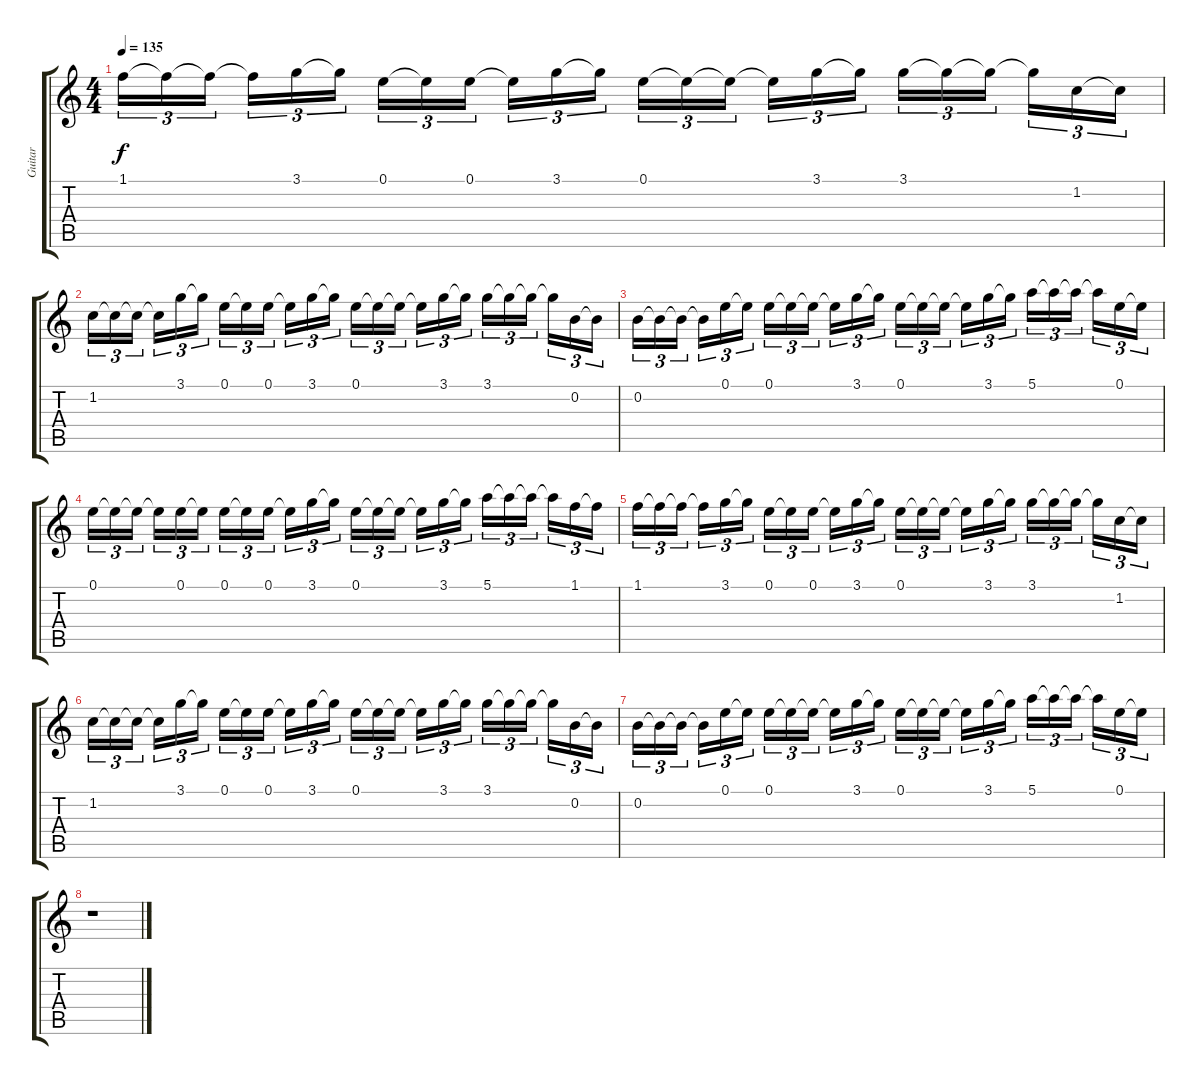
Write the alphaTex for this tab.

\track ("Guitar" "Guitar") {instrument overdrivenguitar}
\staff {score tabs}
\tuning (E4 B3 G3 D3 A2 E2) {hide}
\ts (4 4)
\tempo 135
\clef g2
\ks c
1.1.16{tu (3 2) dy f} 1.1{t}.16{tu (3 2)} 1.1{t}.16{tu (3 2) beam splitsecondary} 1.1{t}.16{tu (3 2)} 3.1.16{tu (3 2)} 3.1{t}.16{tu (3 2)} 0.1.16{tu (3 2)} 0.1{t}.16{tu (3 2)} 0.1.16{tu (3 2) beam splitsecondary} 0.1{t}.16{tu (3 2)} 3.1.16{tu (3 2)} 3.1{t}.16{tu (3 2)} 0.1.16{tu (3 2)} 0.1{t}.16{tu (3 2)} 0.1{t}.16{tu (3 2) beam splitsecondary} 0.1{t}.16{tu (3 2)} 3.1.16{tu (3 2)} 3.1{t}.16{tu (3 2)} 3.1.16{tu (3 2)} 3.1{t}.16{tu (3 2)} 3.1{t}.16{tu (3 2) beam splitsecondary} 3.1{t}.16{tu (3 2)} 1.2.16{tu (3 2)} 1.2{t}.16{tu (3 2)} |
1.2.16{tu (3 2)} 1.2{t}.16{tu (3 2)} 1.2{t}.16{tu (3 2) beam splitsecondary} 1.2{t}.16{tu (3 2)} 3.1.16{tu (3 2)} 3.1{t}.16{tu (3 2)} 0.1.16{tu (3 2)} 0.1{t}.16{tu (3 2)} 0.1.16{tu (3 2) beam splitsecondary} 0.1{t}.16{tu (3 2)} 3.1.16{tu (3 2)} 3.1{t}.16{tu (3 2)} 0.1.16{tu (3 2)} 0.1{t}.16{tu (3 2)} 0.1{t}.16{tu (3 2) beam splitsecondary} 0.1{t}.16{tu (3 2)} 3.1.16{tu (3 2)} 3.1{t}.16{tu (3 2)} 3.1.16{tu (3 2)} 3.1{t}.16{tu (3 2)} 3.1{t}.16{tu (3 2) beam splitsecondary} 3.1{t}.16{tu (3 2)} 0.2.16{tu (3 2)} 0.2{t}.16{tu (3 2)} |
0.2.16{tu (3 2)} 0.2{t}.16{tu (3 2)} 0.2{t}.16{tu (3 2) beam splitsecondary} 0.2{t}.16{tu (3 2)} 0.1.16{tu (3 2)} 0.1{t}.16{tu (3 2)} 0.1.16{tu (3 2)} 0.1{t}.16{tu (3 2)} 0.1{t}.16{tu (3 2) beam splitsecondary} 0.1{t}.16{tu (3 2)} 3.1.16{tu (3 2)} 3.1{t}.16{tu (3 2)} 0.1.16{tu (3 2)} 0.1{t}.16{tu (3 2)} 0.1{t}.16{tu (3 2) beam splitsecondary} 0.1{t}.16{tu (3 2)} 3.1.16{tu (3 2)} 3.1{t}.16{tu (3 2)} 5.1.16{tu (3 2)} 5.1{t}.16{tu (3 2)} 5.1{t}.16{tu (3 2) beam splitsecondary} 5.1{t}.16{tu (3 2)} 0.1.16{tu (3 2)} 0.1{t}.16{tu (3 2)} |
0.1.16{tu (3 2)} 0.1{t}.16{tu (3 2)} 0.1{t}.16{tu (3 2) beam splitsecondary} 0.1{t}.16{tu (3 2)} 0.1.16{tu (3 2)} 0.1{t}.16{tu (3 2)} 0.1.16{tu (3 2)} 0.1{t}.16{tu (3 2)} 0.1.16{tu (3 2) beam splitsecondary} 0.1{t}.16{tu (3 2)} 3.1.16{tu (3 2)} 3.1{t}.16{tu (3 2)} 0.1.16{tu (3 2)} 0.1{t}.16{tu (3 2)} 0.1{t}.16{tu (3 2) beam splitsecondary} 0.1{t}.16{tu (3 2)} 3.1.16{tu (3 2)} 3.1{t}.16{tu (3 2)} 5.1.16{tu (3 2)} 5.1{t}.16{tu (3 2)} 5.1{t}.16{tu (3 2) beam splitsecondary} 5.1{t}.16{tu (3 2)} 1.1.16{tu (3 2)} 1.1{t}.16{tu (3 2)} |
1.1.16{tu (3 2)} 1.1{t}.16{tu (3 2)} 1.1{t}.16{tu (3 2) beam splitsecondary} 1.1{t}.16{tu (3 2)} 3.1.16{tu (3 2)} 3.1{t}.16{tu (3 2)} 0.1.16{tu (3 2)} 0.1{t}.16{tu (3 2)} 0.1.16{tu (3 2) beam splitsecondary} 0.1{t}.16{tu (3 2)} 3.1.16{tu (3 2)} 3.1{t}.16{tu (3 2)} 0.1.16{tu (3 2)} 0.1{t}.16{tu (3 2)} 0.1{t}.16{tu (3 2) beam splitsecondary} 0.1{t}.16{tu (3 2)} 3.1.16{tu (3 2)} 3.1{t}.16{tu (3 2)} 3.1.16{tu (3 2)} 3.1{t}.16{tu (3 2)} 3.1{t}.16{tu (3 2) beam splitsecondary} 3.1{t}.16{tu (3 2)} 1.2.16{tu (3 2)} 1.2{t}.16{tu (3 2)} |
1.2.16{tu (3 2) volume 0} 1.2{t}.16{tu (3 2)} 1.2{t}.16{tu (3 2) beam splitsecondary} 1.2{t}.16{tu (3 2)} 3.1.16{tu (3 2)} 3.1{t}.16{tu (3 2)} 0.1.16{tu (3 2)} 0.1{t}.16{tu (3 2)} 0.1.16{tu (3 2) beam splitsecondary} 0.1{t}.16{tu (3 2)} 3.1.16{tu (3 2)} 3.1{t}.16{tu (3 2)} 0.1.16{tu (3 2)} 0.1{t}.16{tu (3 2)} 0.1{t}.16{tu (3 2) beam splitsecondary} 0.1{t}.16{tu (3 2)} 3.1.16{tu (3 2)} 3.1{t}.16{tu (3 2)} 3.1.16{tu (3 2)} 3.1{t}.16{tu (3 2)} 3.1{t}.16{tu (3 2) beam splitsecondary} 3.1{t}.16{tu (3 2)} 0.2.16{tu (3 2)} 0.2{t}.16{tu (3 2)} |
0.2.16{tu (3 2)} 0.2{t}.16{tu (3 2)} 0.2{t}.16{tu (3 2) beam splitsecondary} 0.2{t}.16{tu (3 2)} 0.1.16{tu (3 2)} 0.1{t}.16{tu (3 2)} 0.1.16{tu (3 2)} 0.1{t}.16{tu (3 2)} 0.1{t}.16{tu (3 2) beam splitsecondary} 0.1{t}.16{tu (3 2)} 3.1.16{tu (3 2)} 3.1{t}.16{tu (3 2)} 0.1.16{tu (3 2)} 0.1{t}.16{tu (3 2)} 0.1{t}.16{tu (3 2) beam splitsecondary} 0.1{t}.16{tu (3 2)} 3.1.16{tu (3 2)} 3.1{t}.16{tu (3 2)} 5.1.16{tu (3 2)} 5.1{t}.16{tu (3 2)} 5.1{t}.16{tu (3 2) beam splitsecondary} 5.1{t}.16{tu (3 2)} 0.1.16{tu (3 2)} 0.1{t}.16{tu (3 2)} |
r.1
